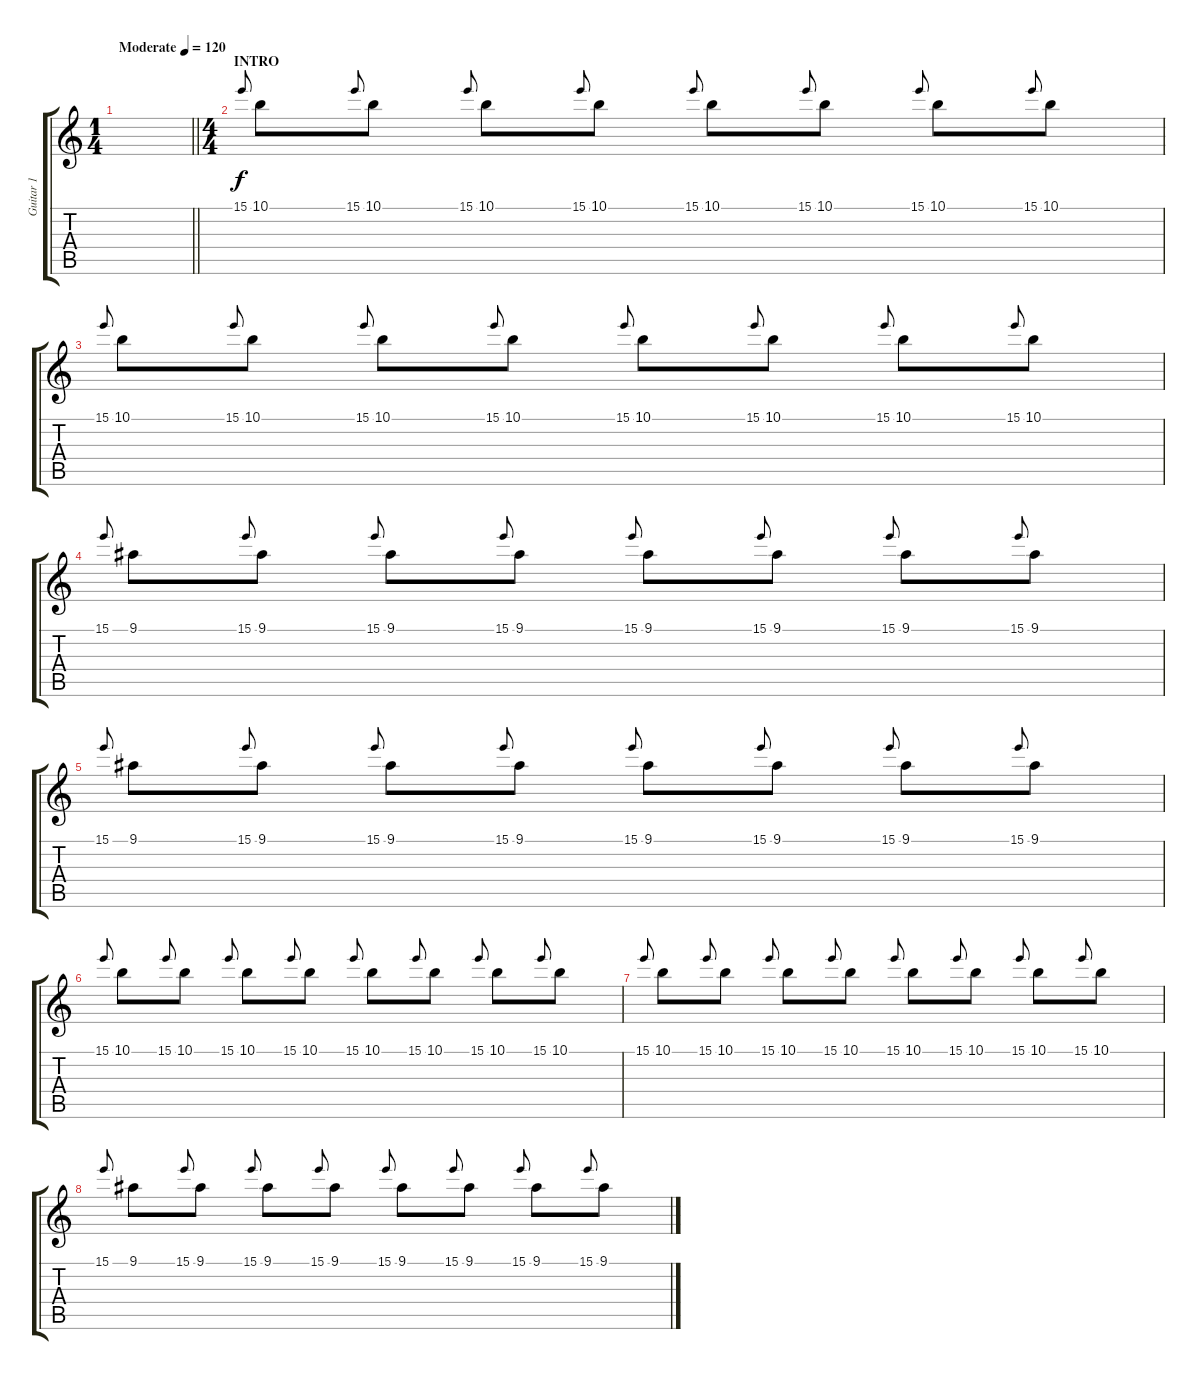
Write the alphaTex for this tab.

\track ("Guitar 1" "Guitar 1") {instrument distortionguitar}
\staff {score tabs}
\tuning (Db4 Ab3 E3 B2 Gb2 B1) {hide}
\ts (1 4)
\tempo (120 "Moderate")
\clef g2
\barLineRight lightlight
\ks c
|
\ts (4 4)
\section ("" "INTRO")
15.1.8{gr onbeat} 10.1.8{volume 11} 15.1.8{gr onbeat} 10.1.8 15.1.8{gr onbeat} 10.1.8 15.1.8{gr onbeat} 10.1.8 15.1.8{gr onbeat} 10.1.8 15.1.8{gr onbeat} 10.1.8 15.1.8{gr onbeat} 10.1.8 15.1.8{gr onbeat} 10.1.8 |
15.1.8{gr onbeat} 10.1.8 15.1.8{gr onbeat} 10.1.8 15.1.8{gr onbeat} 10.1.8 15.1.8{gr onbeat} 10.1.8 15.1.8{gr onbeat} 10.1.8 15.1.8{gr onbeat} 10.1.8 15.1.8{gr onbeat} 10.1.8 15.1.8{gr onbeat} 10.1.8 |
15.1.8{gr onbeat} 9.1.8 15.1.8{gr onbeat} 9.1.8 15.1.8{gr onbeat} 9.1.8 15.1.8{gr onbeat} 9.1.8 15.1.8{gr onbeat} 9.1.8 15.1.8{gr onbeat} 9.1.8 15.1.8{gr onbeat} 9.1.8 15.1.8{gr onbeat} 9.1.8 |
15.1.8{gr onbeat} 9.1.8 15.1.8{gr onbeat} 9.1.8 15.1.8{gr onbeat} 9.1.8 15.1.8{gr onbeat} 9.1.8 15.1.8{gr onbeat} 9.1.8 15.1.8{gr onbeat} 9.1.8 15.1.8{gr onbeat} 9.1.8 15.1.8{gr onbeat} 9.1.8 |
15.1.8{gr onbeat} 10.1.8 15.1.8{gr onbeat} 10.1.8 15.1.8{gr onbeat} 10.1.8 15.1.8{gr onbeat} 10.1.8 15.1.8{gr onbeat} 10.1.8 15.1.8{gr onbeat} 10.1.8 15.1.8{gr onbeat} 10.1.8 15.1.8{gr onbeat} 10.1.8 |
15.1.8{gr onbeat} 10.1.8 15.1.8{gr onbeat} 10.1.8 15.1.8{gr onbeat} 10.1.8 15.1.8{gr onbeat} 10.1.8 15.1.8{gr onbeat} 10.1.8 15.1.8{gr onbeat} 10.1.8 15.1.8{gr onbeat} 10.1.8 15.1.8{gr onbeat} 10.1.8 |
15.1.8{gr onbeat} 9.1.8 15.1.8{gr onbeat} 9.1.8 15.1.8{gr onbeat} 9.1.8 15.1.8{gr onbeat} 9.1.8 15.1.8{gr onbeat} 9.1.8 15.1.8{gr onbeat} 9.1.8 15.1.8{gr onbeat} 9.1.8 15.1.8{gr onbeat} 9.1.8
